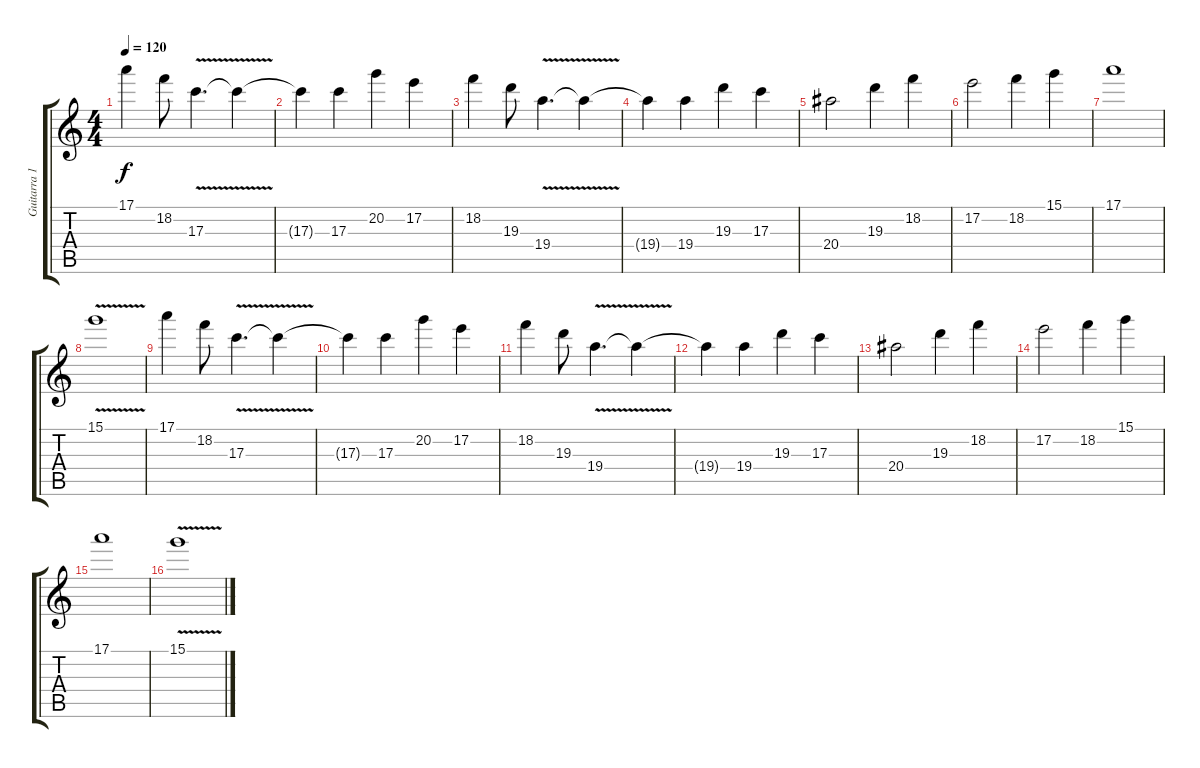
\track ("Guitarra 1" "Guitarra 1") {instrument overdrivenguitar}
\staff {score tabs}
\tuning (E4 B3 G3 D3 A2 E2) {hide}
\ts (4 4)
\tempo 120
\clef g2
\ks c
17.1.4{dy f} 18.2.8 17.3{v}.4{d} 17.3{t}.4 |
17.3{t}.4 17.3.4 20.2.4 17.2.4 |
18.2.4 19.3.8 19.4{v}.4{d} 19.4{t}.4 |
19.4{t}.4 19.4.4 19.3.4 17.3.4 |
20.4.2 19.3.4 18.2.4 |
17.2.2 18.2.4 15.1.4 |
17.1.1 |
15.1{v}.1 |
17.1.4 18.2.8 17.3{v}.4{d} 17.3{t}.4 |
17.3{t}.4 17.3.4 20.2.4 17.2.4 |
18.2.4 19.3.8 19.4{v}.4{d} 19.4{t}.4 |
19.4{t}.4 19.4.4 19.3.4 17.3.4 |
20.4.2 19.3.4 18.2.4 |
17.2.2 18.2.4 15.1.4 |
17.1.1 |
15.1{v}.1
